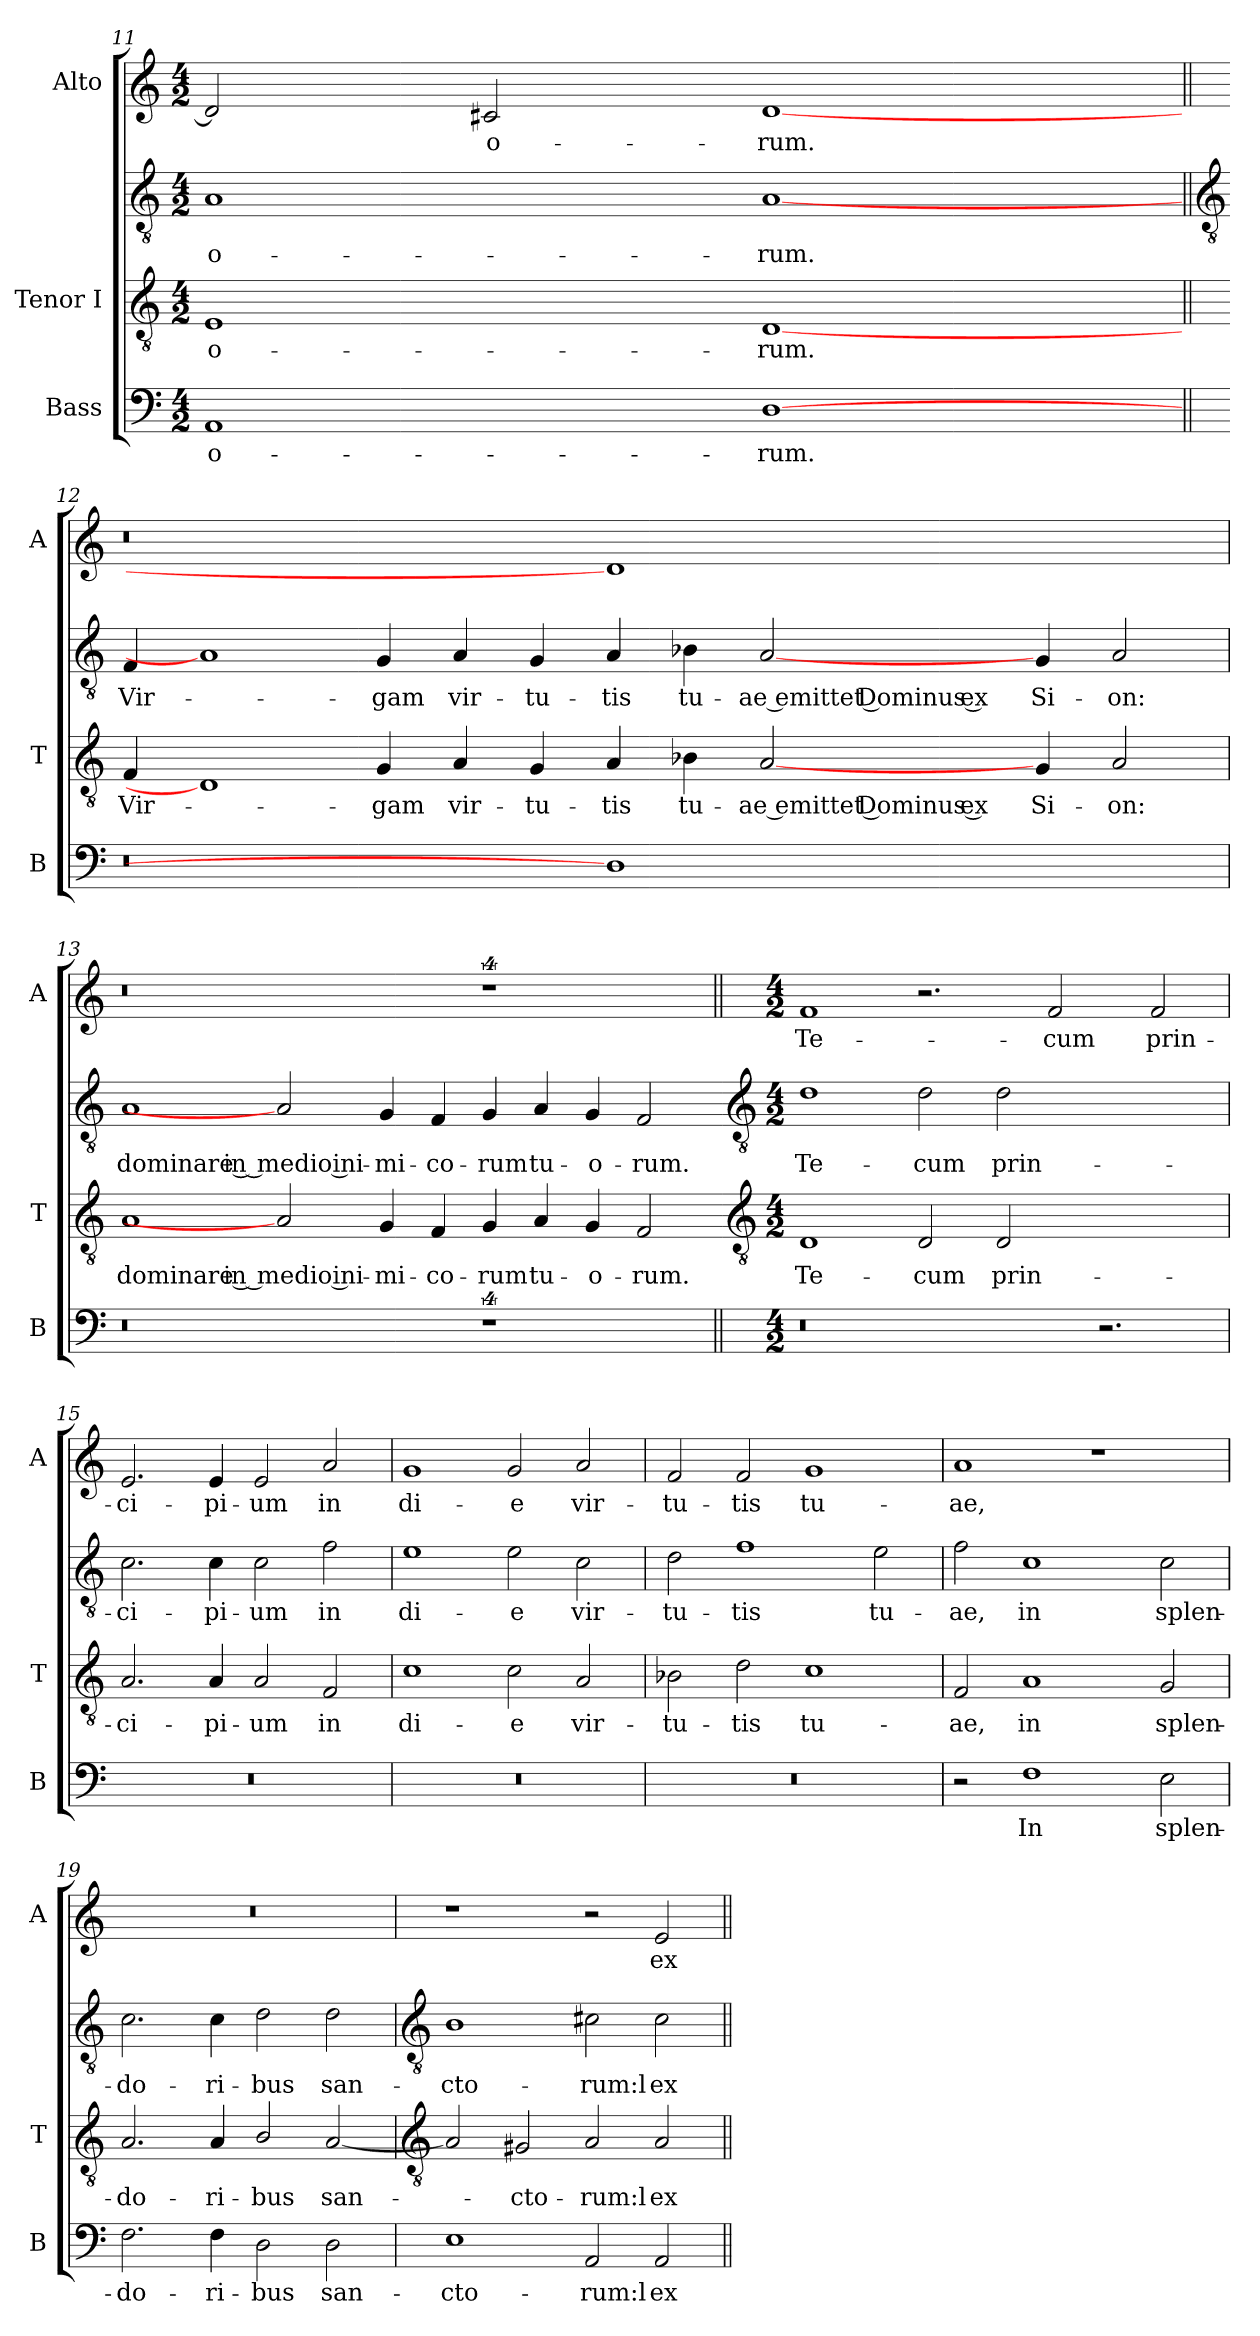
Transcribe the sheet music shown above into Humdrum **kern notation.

**kern	**text	**kern	**text	**kern	**text	**kern	**text
*part3	*part3	*part2	*part2	*part2	*part2	*part1	*part1
*staff4	*staff4	*staff3	*staff3	*staff2	*staff2	*staff1	*staff1
*I"Bass	*	*I"Tenor I	*	*	*	*I"Alto	*
*I'B	*	*I'T	*	*	*	*I'A	*
*clefF4	*	*clefGv2	*	*clefGv2	*	*clefG2	*
*k[]	*	*k[]	*	*k[]	*	*k[]	*
*C:	*	*C:	*	*C:	*	*C:	*
*M4/2	*	*M4/2	*	*M4/2	*	*M4/2	*
=11	=11	=11	=11	=11	=11	=11	=11
!	!LO:LY:b	!	!LO:LY:b	!	!LO:LY:b	!	!
1AA	-o-	1E	o-	1A	-o-	2d]	.
!	!	!	!	!	!	!	!LO:LY:b
.	.	.	.	.	.	2c#X	o-
!	!LO:LY:b	!	!LO:LY:b	!	!LO:LY:b	!	!LO:LY:b
[1D	-rum.	[1D	-rum.	[1A	-rum.	[1d	-rum.
!!LO:LB:g=z
=12||	=12||	=12||	=12||	=12||	=12||	=12||	=12||
*	*	*	*	*clefGv2	*	*	*
*	*	*k[]	*	*k[]	*	*	*
*	*	*C:	*	*C:	*	*	*
!	!	!	!LO:LY:b	!	!LO:LY:b	!	!
0r	.	4F	Vir-	4F	Vir-	0r	.
.	.	1D]	.	1A]	.	.	.
!	!	!	!LO:LY:b	!	!LO:LY:b	!	!
.	.	4G	-gam	4G	-gam	.	.
!	!	!	!LO:LY:b	!	!LO:LY:b	!	!
.	.	4A	vir-	4A	vir-	.	.
!	!	!	!LO:LY:b	!	!LO:LY:b	!	!
.	.	4G	-tu-	4G	-tu-	.	.
!	!	!	!LO:LY:b	!	!LO:LY:b	!	!
1D]	.	4A	-tis	4A	-tis	1d]	.
!	!	!	!LO:LY:b	!	!LO:LY:b	!	!
.	.	4B-X	tu-	4B-X	tu-	.	.
!	!	!	!LO:LY:b	!	!LO:LY:b	!	!
.	.	[2A	-ae emittet Dominus ex	[2A	-ae emittet Dominus ex	.	.
!	!	!	!LO:LY:b	!	!LO:LY:b	!	!
2.ryy	.	4G	Si-	4G	Si-	2.ryy	.
!	!	!	!LO:LY:b	!	!LO:LY:b	!	!
.	.	2A	-on:	2A	-on:	.	.
=13	=13	=13	=13	=13	=13	=13	=13
!	!	!	!LO:LY:b	!	!LO:LY:b	!	!
0r	.	1A	dominare in medio ini-	1A	dominare in medio ini-	0r	.
.	.	2A]	.	2A]	.	.	.
!	!	!	!LO:LY:b	!	!LO:LY:b	!	!
.	.	4G	-mi-	4G	-mi-	.	.
!	!	!	!LO:LY:b	!	!LO:LY:b	!	!
.	.	4F	-co-	4F	-co-	.	.
!	!	!	!LO:LY:b	!	!LO:LY:b	!	!
4%5r	.	4G	-rum	4G	-rum	4%5r	.
!	!	!	!LO:LY:b	!	!LO:LY:b	!	!
.	.	4A	tu-	4A	tu-	.	.
!	!	!	!LO:LY:b	!	!LO:LY:b	!	!
.	.	4G	-o-	4G	-o-	.	.
!	!	!	!LO:LY:b	!	!LO:LY:b	!	!
.	.	2F	-rum.	2F	-rum.	.	.
!!LO:LB:g=z
=14||	=14||	=14-	=14||	=14-	=14||	=14||	=14||
*	*	*clefGv2	*	*clefGv2	*	*	*
*k[]	*	*k[]	*	*k[]	*	*k[]	*
*C:	*	*C:	*	*C:	*	*C:	*
*M4/2	*	*M4/2	*	*M4/2	*	*M4/2	*
!	!	!	!LO:LY:b	!	!LO:LY:b	!	!LO:LY:b
0r	.	1D	-Te-	1d	Te-	1f	Te-
!	!	!	!LO:LY:b	!	!LO:LY:b	!	!
.	.	2D	-cum	2d	-cum	2.r	.
!	!	!	!LO:LY:b	!	!LO:LY:b	!	!
.	.	2D	prin-	2d	prin-	.	.
!	!	!	!	!	!	!	!LO:LY:b
.	.	.	.	.	.	2f	-cum
2.r	.	2.ryy	.	2.ryy	.	.	.
!	!	!	!	!	!	!	!LO:LY:b
.	.	.	.	.	.	2f	prin-
=15	=15	=15	=15	=15	=15	=15	=15
!	!	!	!LO:LY:b	!	!LO:LY:b	!	!LO:LY:b
0r	.	2.A	ci-	2.c	-ci-	2.e	-ci-
!	!	!	!LO:LY:b	!	!LO:LY:b	!	!LO:LY:b
.	.	4A	-pi-	4c	-pi-	4e	-pi-
!	!	!	!LO:LY:b	!	!LO:LY:b	!	!LO:LY:b
.	.	2A	-um	2c	-um	2e	-um
!	!	!	!LO:LY:b	!	!LO:LY:b	!	!LO:LY:b
.	.	2F	in	2f	in	2a	in
=16	=16	=16	=16	=16	=16	=16	=16
!	!	!	!LO:LY:b	!	!LO:LY:b	!	!LO:LY:b
0r	.	1c	-di-	1e	di-	1g	di-
!	!	!	!LO:LY:b	!	!LO:LY:b	!	!LO:LY:b
.	.	2c	-e	2e	-e	2g	-e
!	!	!	!LO:LY:b	!	!LO:LY:b	!	!LO:LY:b
.	.	2A	vir-	2c	vir-	2a	vir-
=17	=17	=17	=17	=17	=17	=17	=17
!	!	!	!LO:LY:b	!	!LO:LY:b	!	!LO:LY:b
0r	.	2B-X	-tu-	2d	-tu-	2f	-tu-
!	!	!	!LO:LY:b	!	!LO:LY:b	!	!LO:LY:b
.	.	2d	-tis	1f	-tis	2f	-tis
!	!	!	!LO:LY:b	!	!	!	!LO:LY:b
.	.	1c	tu-	.	.	1g	tu-
!	!	!	!	!	!LO:LY:b	!	!
.	.	.	.	2e	tu-	.	.
=18	=18	=18	=18	=18	=18	=18	=18
!	!	!	!LO:LY:b	!	!LO:LY:b	!	!LO:LY:b
2r	.	2F	-ae,	2f	-ae,	1a	-ae,
!	!LO:LY:b	!	!LO:LY:b	!	!LO:LY:b	!	!
1F	In	1A	in	1c	in	.	.
.	.	.	.	.	.	1r	.
!	!LO:LY:b	!	!LO:LY:b	!	!LO:LY:b	!	!
2E	splen-	2G	splen-	2c	splen-	.	.
=19	=19	=19	=19	=19	=19	=19	=19
!	!LO:LY:b	!	!LO:LY:b	!	!LO:LY:b	!	!
2.F	-do-	2.A	-do-	2.c	-do-	0r	.
!	!LO:LY:b	!	!LO:LY:b	!	!LO:LY:b	!	!
4F	-ri-	4A	-ri-	4c	-ri-	.	.
!	!LO:LY:b	!	!LO:LY:b	!	!LO:LY:b	!	!
2D	-bus	2B/	-bus	2d	-bus	.	.
!	!LO:LY:b	!	!LO:LY:b	!	!LO:LY:b	!	!
2D	san-	[2A	san-	2d	san-	.	.
!!LO:LB:g=z
=20	=20	=20	=20	=20	=20	=20	=20
*	*	*clefGv2	*	*clefGv2	*	*	*
!	!LO:LY:b	!	!	!	!LO:LY:b	!	!
1E	-cto-	2A]	.	1B	cto-	1r	.
!	!	!	!LO:LY:b	!	!	!	!
.	.	2G#X	cto-	.	.	.	.
!	!LO:LY:b	!	!LO:LY:b	!	!LO:LY:b	!	!
2AA	-rum:l	2A	-rum:l	2c#X	-rum:l	2r	.
!	!LO:LY:b	!	!LO:LY:b	!	!LO:LY:b	!	!LO:LY:b
2AA	ex	2A	ex	2c#	ex	2e	ex
=||	=||	=||	=||	=||	=||	=||	=||
*-	*-	*-	*-	*-	*-	*-	*-
